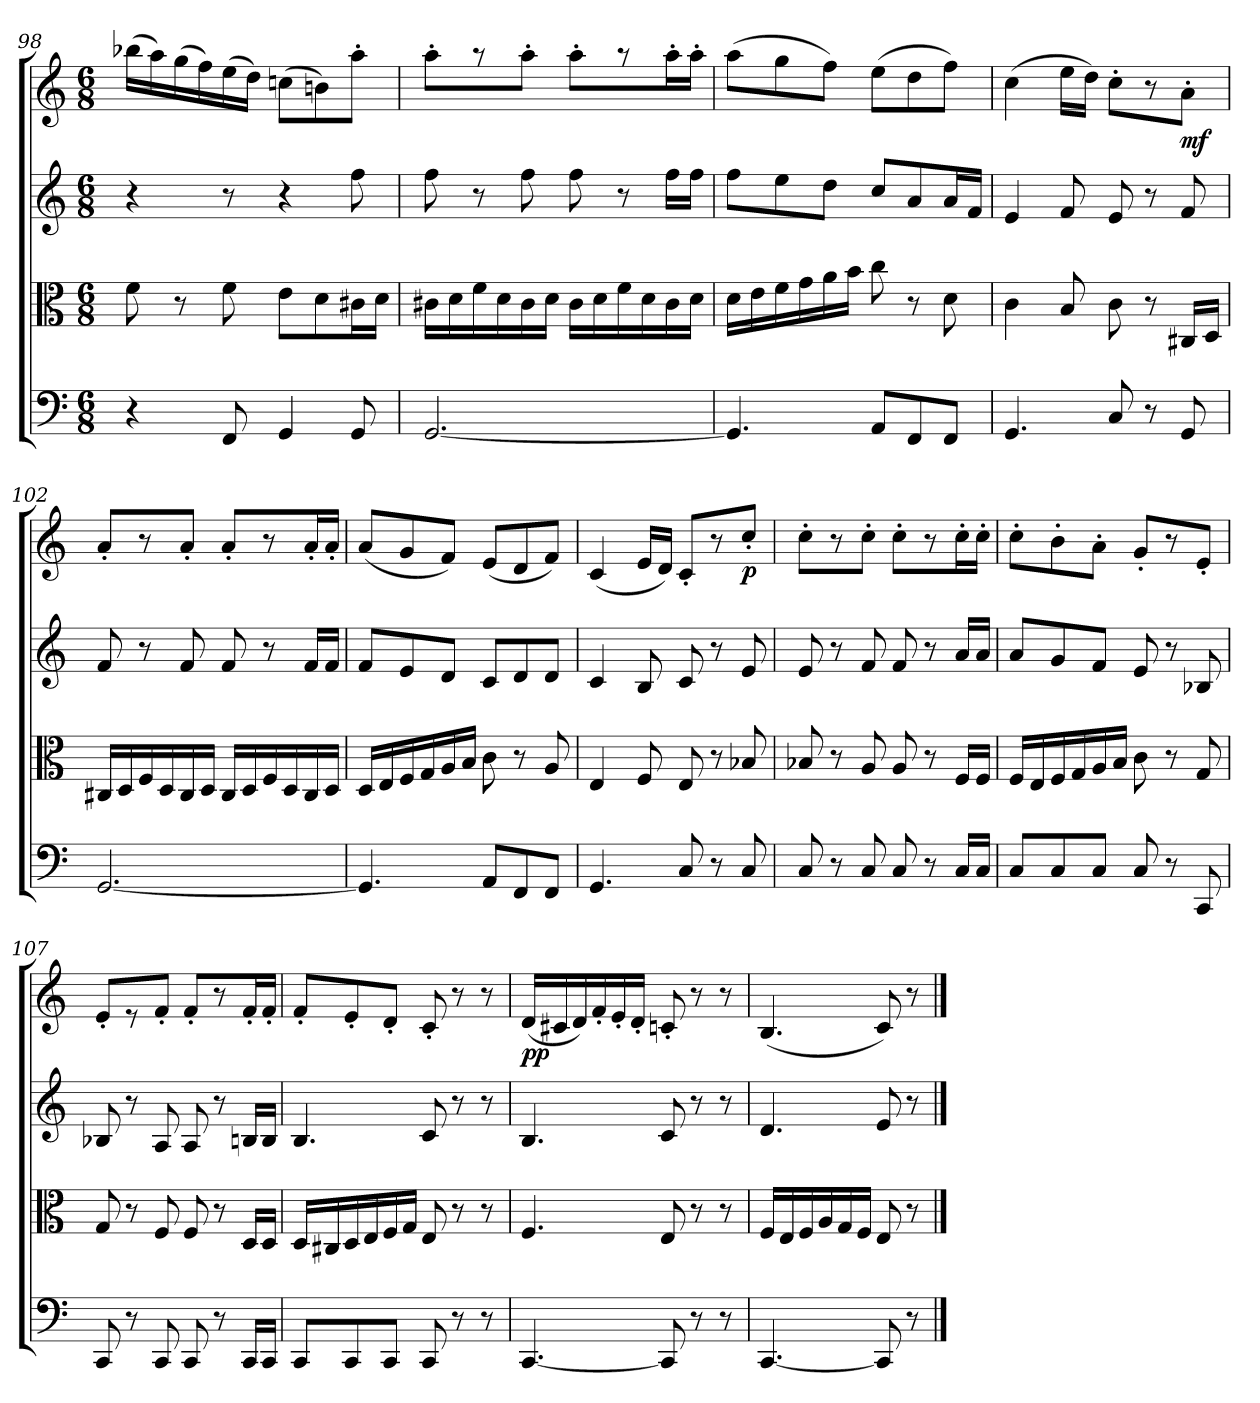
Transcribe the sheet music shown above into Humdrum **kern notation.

**kern	**kern	**kern	**kern	**dynam
*part4	*part3	*part2	*part1	*part1
*staff4	*staff3	*staff2	*staff1	*staff1
*clefF4	*clefC3	*clefG2	*clefG2	*
*k[]	*k[]	*k[]	*k[]	*
*C:	*C:	*C:	*C:	*
*M6/8	*M6/8	*M6/8	*M6/8	*
=98	=98	=98	=98	=98
4r	8f\	4r	(16bb-X\LL	.
.	.	.	16aa\)	.
.	8r	.	(16gg\	.
.	.	.	16ff\)	.
8FF/	8f\	8r	(16ee\	.
.	.	.	16dd\JJ)	.
4GG/	8e\L	4r	(8ccn\L	.
.	8d\	.	8bn\)	.
8GG/	16c#X\L	8ff\	8aa'\J	.
.	16d\JJ	.	.	.
=99	=99	=99	=99	=99
[2.GG/	16c#X\LL	8ff\	8aa'\L	.
.	16d\	.	.	.
.	16f\	8r	8r	.
.	16d\	.	.	.
.	16c#\	8ff\	8aa'\J	.
.	16d\JJ	.	.	.
.	16c#\LL	8ff\	8aa'\L	.
.	16d\	.	.	.
.	16f\	8r	8r	.
.	16d\	.	.	.
.	16c#\	16ff\LL	16aa'\L	.
.	16d\JJ	16ff\JJ	16aa'\JJ	.
=100	=100	=100	=100	=100
4.GG/]	16d\LL	8ff\L	(8aa\L	.
.	16e\	.	.	.
.	16f\	8ee\	8gg\	.
.	16g\	.	.	.
.	16a\	8dd\J	8ff\J)	.
.	16b\JJ	.	.	.
8AA/L	8cc\	8cc/L	(8ee\L	.
8FF/	8r	8a/	8dd\	.
8FF/J	8d\	16a/L	8ff\J)	.
.	.	16f/JJ	.	.
=101	=101	=101	=101	=101
4.GG/	4c\	4e/	(4cc\	.
.	8B/	8f/	16ee\LL	.
.	.	.	16dd\JJ)	.
8C/	8c\	8e/	8cc'\L	.
8r	8r	8r	8r	.
8GG/	16C#X/LL	8f/	8a'\J	mf
.	16D/JJ	.	.	.
=102	=102	=102	=102	=102
[2.GG/	16C#X/LL	8f/	8a'/L	.
.	16D/	.	.	.
.	16F/	8r	8r	.
.	16D/	.	.	.
.	16C#/	8f/	8a'/J	.
.	16D/JJ	.	.	.
.	16C#/LL	8f/	8a'/L	.
.	16D/	.	.	.
.	16F/	8r	8r	.
.	16D/	.	.	.
.	16C#/	16f/LL	16a'/L	.
.	16D/JJ	16f/JJ	16a'/JJ	.
=103	=103	=103	=103	=103
4.GG/]	16D/LL	8f/L	(8a/L	.
.	16E/	.	.	.
.	16F/	8e/	8g/	.
.	16G/	.	.	.
.	16A/	8d/J	8f/J)	.
.	16B/JJ	.	.	.
8AA/L	8c\	8c/L	(8e/L	.
8FF/	8r	8d/	8d/	.
8FF/J	8A/	8d/J	8f/J)	.
=104	=104	=104	=104	=104
4.GG/	4E/	4c/	(4c/	.
.	8F/	8B/	16e/LL	.
.	.	.	16d/JJ)	.
8C/	8E/	8c/	8c'/L	.
8r	8r	8r	8r	.
8C/	8B-X/	8e/	8cc'/J	p
=105	=105	=105	=105	=105
8C/	8B-X/	8e/	8cc'\L	.
8r	8r	8r	8r	.
8C/	8A/	8f/	8cc'\J	.
8C/	8A/	8f/	8cc'\L	.
8r	8r	8r	8r	.
16C/LL	16F/LL	16a/LL	16cc'\L	.
16C/JJ	16F/JJ	16a/JJ	16cc'\JJ	.
=106	=106	=106	=106	=106
8C/L	16F/LL	8a/L	8cc'\L	.
.	16E/	.	.	.
8C/	16F/	8g/	8b'\	.
.	16G/	.	.	.
8C/J	16A/	8f/J	8a'\J	.
.	16B/JJ	.	.	.
8C/	8c\	8e/	8g'/L	.
8r	8r	8r	8r	.
8CC/	8G/	8B-X/	8e'/J	.
=107	=107	=107	=107	=107
8CC/	8G/	8B-X/	8e'/L	.
8r	8r	8r	8r	.
8CC/	8F/	8A/	8f'/J	.
8CC/	8F/	8A/	8f'/L	.
8r	8r	8r	8r	.
16CC/LL	16D/LL	16Bn/LL	16f'/L	.
16CC/JJ	16D/JJ	16B/JJ	16f'/JJ	.
=108	=108	=108	=108	=108
8CC/L	16D/LL	4.B/	8f'/L	.
.	16C#X/	.	.	.
8CC/	16D/	.	8e'/	.
.	16E/	.	.	.
8CC/J	16F/	.	8d'/J	.
.	16G/JJ	.	.	.
8CC/	8E/	8c/	8c'/	.
8r	8r	8r	8r	.
8r	8r	8r	8r	.
=109	=109	=109	=109	=109
[4.CC/	4.F/	4.B/	(16d/LL	pp
.	.	.	16c#X/	.
.	.	.	16d/)	.
.	.	.	16f'/	.
.	.	.	16e'/	.
.	.	.	16d'/JJ	.
8CC/]	8E/	8c/	8cn'/	.
8r	8r	8r	8r	.
8r	8r	8r	8r	.
=110	=110	=110	=110	=110
[4.CC/	16F/LL	4.d/	(4.B/	.
.	16E/	.	.	.
.	16F/	.	.	.
.	16A/	.	.	.
.	16G/	.	.	.
.	16F/JJ	.	.	.
8CC/]	8E/	8e/	8c/)	.
8r	8r	8r	8r	.
==	==	==	==	==
*-	*-	*-	*-	*-
